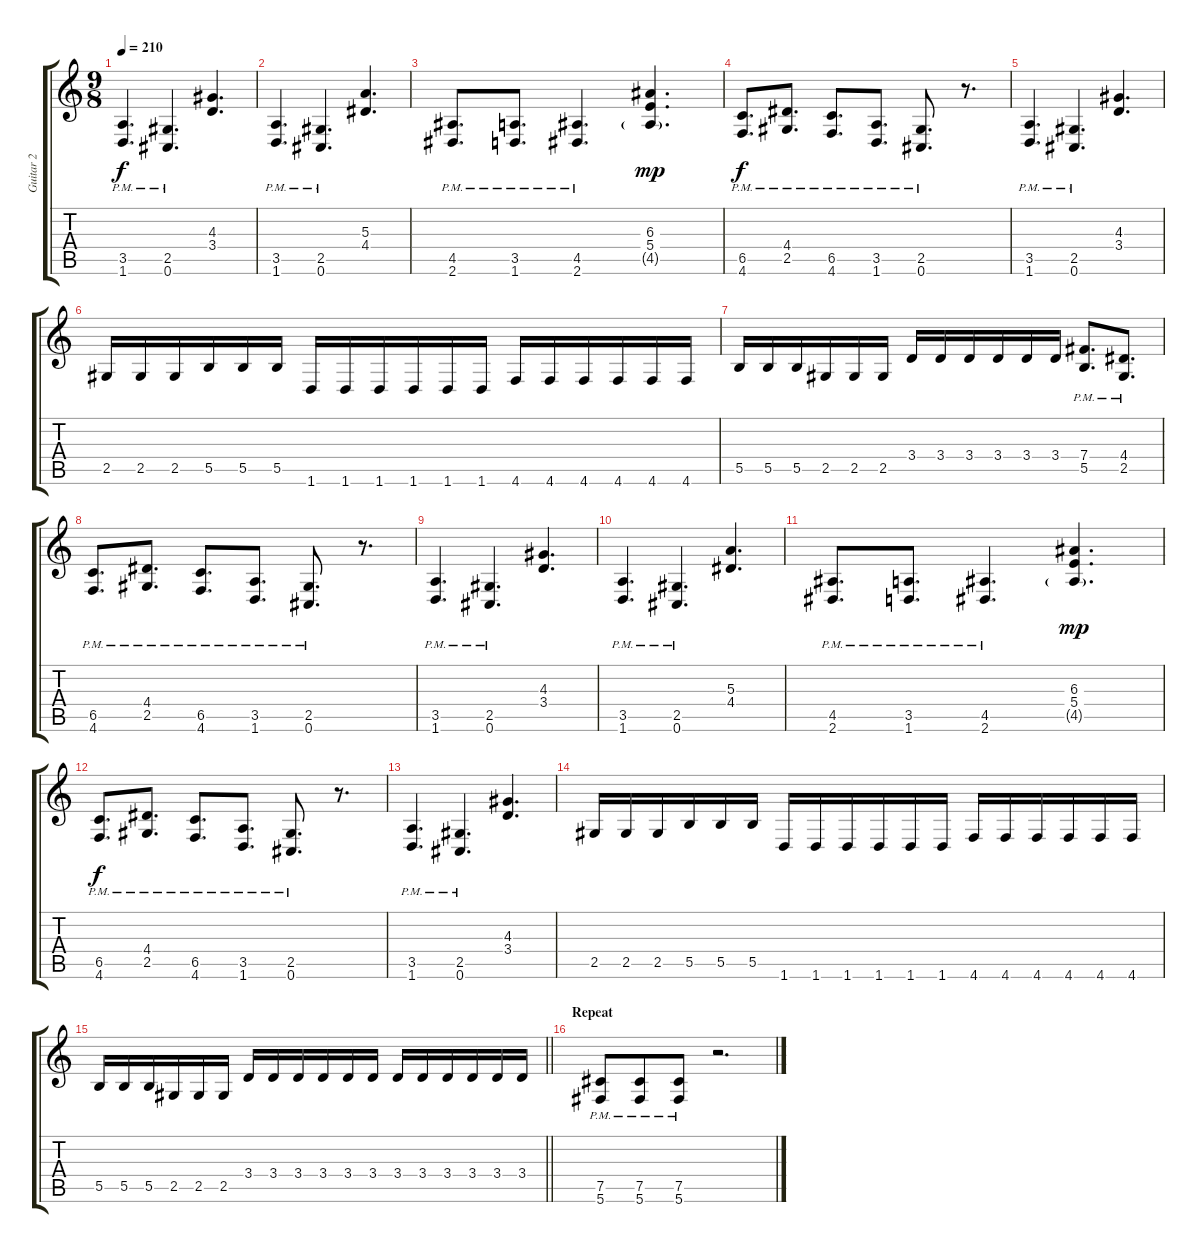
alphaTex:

\track ("Guitar 2" "Guitar 2") {instrument distortionguitar}
\staff {score tabs}
\tuning (Db4 Ab3 E3 B2 Gb2 Db2) {hide}
\ts (9 8)
\tempo 210
\clef g2
\ks c
(3.5{pm} 1.6{pm}).4{d dy f} (2.5{pm} 0.6{pm}).4{d} (4.3 3.4).4{d} |
(3.5{pm} 1.6{pm}).4{d} (2.5{pm} 0.6{pm}).4{d} (5.3 4.4).4{d} |
(4.5{pm} 2.6{pm}).8{d} (3.5{pm} 1.6{pm}).8{d} (4.5{pm} 2.6{pm}).4{d} (6.3 5.4 4.5{g}).4{d dy mp} |
(6.5{pm} 4.6{pm}).8{d dy f} (4.4{pm} 2.5{pm}).8{d} (6.5{pm} 4.6{pm}).8{d} (3.5{pm} 1.6{pm}).8{d} (2.5{pm} 0.6{pm}).8{d} r.8{d} |
(3.5{pm} 1.6{pm}).4{d} (2.5{pm} 0.6{pm}).4{d} (4.3 3.4).4{d} |
2.5.16 2.5.16 2.5.16 5.5.16 5.5.16 5.5.16 1.6.16 1.6.16 1.6.16 1.6.16 1.6.16 1.6.16 4.6.16 4.6.16 4.6.16 4.6.16 4.6.16 4.6.16 |
5.5.16 5.5.16 5.5.16 2.5.16 2.5.16 2.5.16 3.4.16 3.4.16 3.4.16 3.4.16 3.4.16 3.4.16 (7.4{pm} 5.5{pm}).8{d} (4.4{pm} 2.5{pm}).8{d} |
(6.5{pm} 4.6{pm}).8{d} (4.4{pm} 2.5{pm}).8{d} (6.5{pm} 4.6{pm}).8{d} (3.5{pm} 1.6{pm}).8{d} (2.5{pm} 0.6{pm}).8{d} r.8{d} |
(3.5{pm} 1.6{pm}).4{d} (2.5{pm} 0.6{pm}).4{d} (4.3 3.4).4{d} |
(3.5{pm} 1.6{pm}).4{d} (2.5{pm} 0.6{pm}).4{d} (5.3 4.4).4{d} |
(4.5{pm} 2.6{pm}).8{d} (3.5{pm} 1.6{pm}).8{d} (4.5{pm} 2.6{pm}).4{d} (6.3 5.4 4.5{g}).4{d dy mp} |
(6.5{pm} 4.6{pm}).8{d dy f} (4.4{pm} 2.5{pm}).8{d} (6.5{pm} 4.6{pm}).8{d} (3.5{pm} 1.6{pm}).8{d} (2.5{pm} 0.6{pm}).8{d} r.8{d} |
(3.5{pm} 1.6{pm}).4{d} (2.5{pm} 0.6{pm}).4{d} (4.3 3.4).4{d} |
2.5.16 2.5.16 2.5.16 5.5.16 5.5.16 5.5.16 1.6.16 1.6.16 1.6.16 1.6.16 1.6.16 1.6.16 4.6.16 4.6.16 4.6.16 4.6.16 4.6.16 4.6.16 |
\barLineRight lightlight
5.5.16 5.5.16 5.5.16 2.5.16 2.5.16 2.5.16 3.4.16 3.4.16 3.4.16 3.4.16 3.4.16 3.4.16 3.4.16 3.4.16 3.4.16 3.4.16 3.4.16 3.4.16 |
\section ("" "Repeat")
(7.5{pm} 5.6{pm}).8 (7.5{pm} 5.6{pm}).8 (7.5{pm} 5.6{pm}).8 r.2{d}
